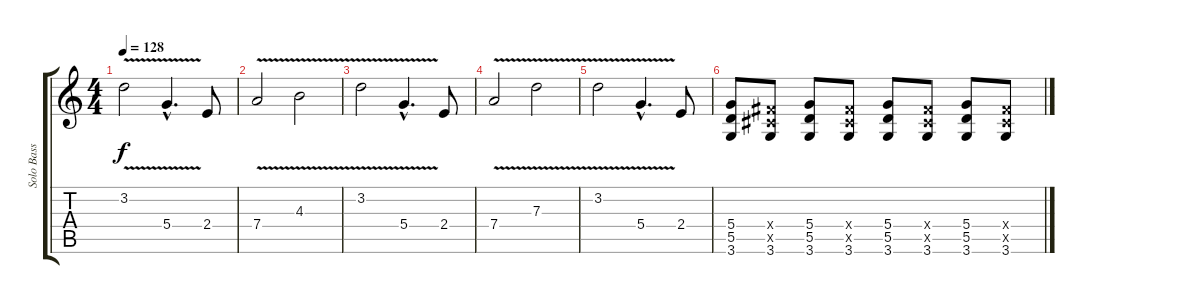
\track ("Solo Bass" "Solo Bass") {instrument electricguitarjazz}
\staff {score tabs}
\tuning (E4 B3 G3 D3 A2 E2) {hide}
\ts (4 4)
\tempo 128
\clef g2
\ks c
3.2{v}.2{dy f} 5.4{v hac}.4{d} 2.4.8 |
7.4{v}.2 4.3{v}.2 |
3.2{v}.2 5.4{v hac}.4{d} 2.4.8 |
7.4{v}.2 7.3{v}.2 |
3.2{v}.2 5.4{v hac}.4{d} 2.4.8 |
(5.4 5.5 3.6).8{volume 13} (4.4{x} 4.5{x} 3.6).8 (5.4 5.5 3.6).8 (4.4{x} 4.5{x} 3.6).8 (5.4 5.5 3.6).8 (4.4{x} 4.5{x} 3.6).8 (5.4 5.5 3.6).8 (4.4{x} 4.5{x} 3.6).8
